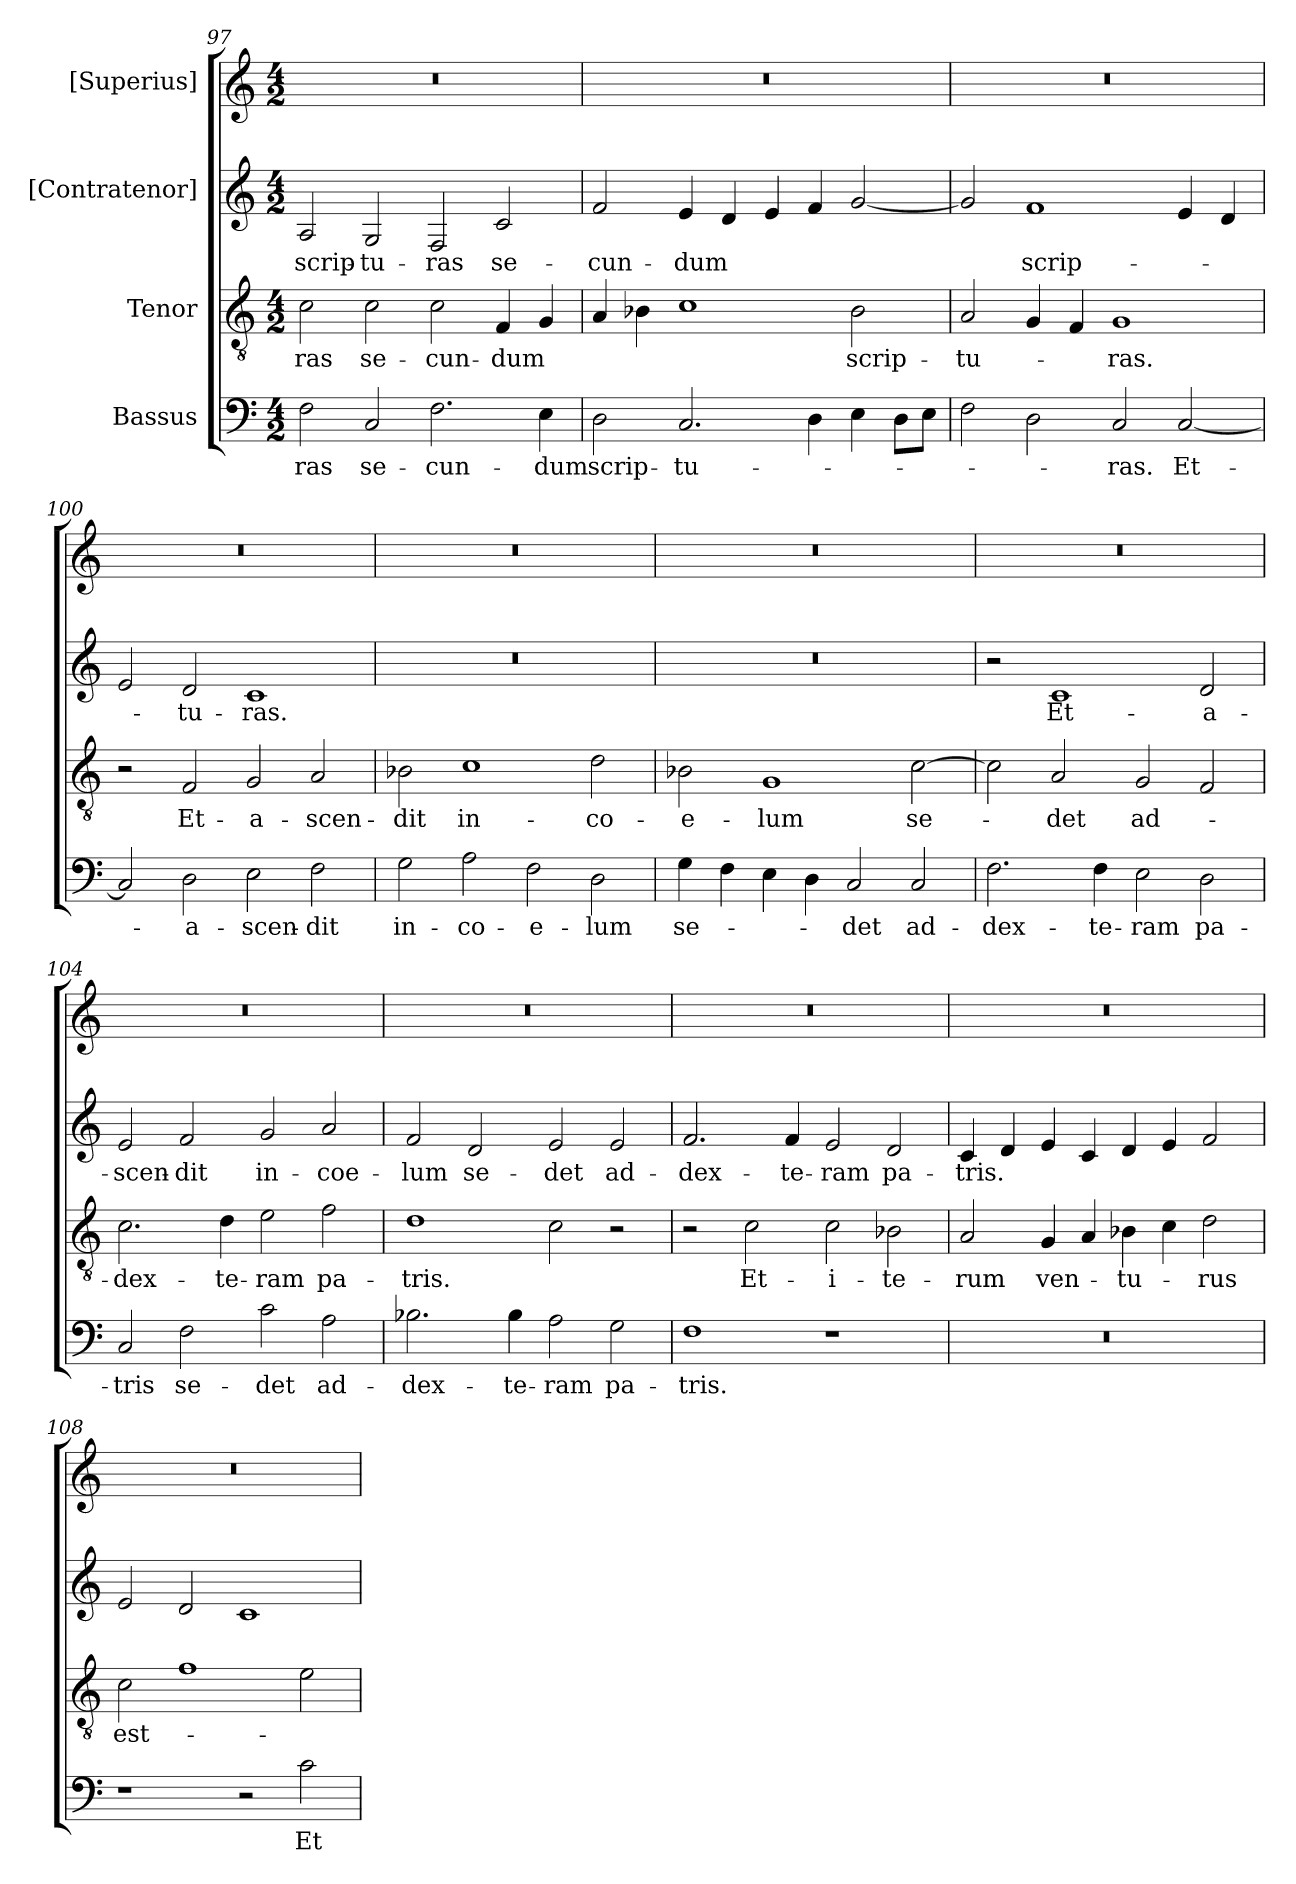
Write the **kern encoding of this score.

**kern	**text	**kern	**text	**kern	**text	**kern
*part4	*part4	*part3	*part3	*part2	*part2	*part1
*staff4	*staff4	*staff3	*staff3	*staff2	*staff2	*staff1
*I"Bassus	*	*I"Tenor	*	*I"[Contratenor]	*	*I"[Superius]
*clefF4	*	*clefGv2	*	*clefG2	*	*clefG2
*k[]	*	*k[]	*	*k[]	*	*k[]
*M4/2	*	*M4/2	*	*M4/2	*	*M4/2
=97	=97	=97	=97	=97	=97	=97
2F\	-ras	2c\	-ras	2A/	scrip-	0r
2C/	se-	2c\	se-	2G/	-tu-	.
2.F\	-cun-	2c\	-cun-	2F/	-ras	.
.	.	4F/	-dum	2c/	se-	.
4E\	-dum	4G/	.	.	.	.
=98	=98	=98	=98	=98	=98	=98
2D\	scrip-	4A/	.	2f/	-cun-	0r
.	.	4B-X\	.	.	.	.
2.C/	-tu-	1c\	.	4e/	-dum	.
.	.	.	.	4d/	.	.
.	.	.	.	4e/	.	.
4D\	.	.	.	4f/	.	.
4E\	.	2B-\	scrip-	[2g/	.	.
8D\L	.	.	.	.	.	.
8E\J	.	.	.	.	.	.
=99	=99	=99	=99	=99	=99	=99
2F\	.	2A/	-tu-	2g/]	.	0r
2D\	.	4G/	.	1f/	scrip-	.
.	.	4F/	.	.	.	.
2C/	-ras.	1G/	-ras.	.	.	.
[2C/	Et-	.	.	4e/	.	.
.	.	.	.	4d/	.	.
=100	=100	=100	=100	=100	=100	=100
2C/]	.	2r	.	2e/	.	0r
2D\	a-	2F/	Et-	2d/	-tu-	.
2E\	-scen-	2G/	a-	1c/	-ras.	.
2F\	-dit	2A/	-scen-	.	.	.
=101	=101	=101	=101	=101	=101	=101
2G\	in-	2B-X\	-dit	0r	.	0r
2A\	co-	1c\	in-	.	.	.
2F\	-e-	.	.	.	.	.
2D\	-lum	2d\	co-	.	.	.
=102	=102	=102	=102	=102	=102	=102
4G\	se-	2B-X\	-e-	0r	.	0r
4F\	.	.	.	.	.	.
4E\	.	1G/	-lum	.	.	.
4D\	.	.	.	.	.	.
2C/	-det	.	.	.	.	.
2C/	ad-	[2c\	se-	.	.	.
=103	=103	=103	=103	=103	=103	=103
2.F\	dex-	2c\]	.	2r	.	0r
.	.	2A/	-det	1c/	Et-	.
4F\	-te-	.	.	.	.	.
2E\	-ram	2G/	ad-	.	.	.
2D\	pa-	2F/	.	2d/	a-	.
=104	=104	=104	=104	=104	=104	=104
2C/	-tris	2.c\	dex-	2e/	-scen-	0r
2F\	se-	.	.	2f/	-dit	.
.	.	4d\	-te-	.	.	.
2c\	-det	2e\	-ram	2g/	in-	.
2A\	ad-	2f\	pa-	2a/	coe-	.
=105	=105	=105	=105	=105	=105	=105
2.B-X\	dex-	1d\	-tris.	2f/	-lum	0r
.	.	.	.	2d/	se-	.
4B-\	-te-	.	.	.	.	.
2A\	-ram	2c\	.	2e/	-det	.
2G\	pa-	2r	.	2e/	ad-	.
=106	=106	=106	=106	=106	=106	=106
1F\	-tris.	2r	.	2.f/	dex-	0r
.	.	2c\	Et-	.	.	.
.	.	.	.	4f/	-te-	.
1r	.	2c\	i-	2e/	-ram	.
.	.	2B-X\	-te-	2d/	pa-	.
=107	=107	=107	=107	=107	=107	=107
0r	.	2A/	-rum	4c/	-tris.	0r
.	.	.	.	4d/	.	.
.	.	4G/	ven-	4e/	.	.
.	.	4A/	.	4c/	.	.
.	.	4B-X\	-tu-	4d/	.	.
.	.	4c\	.	4e/	.	.
.	.	2d\	-rus	2f/	.	.
=108	=108	=108	=108	=108	=108	=108
1r	.	2c\	est-	2e/	.	0r
.	.	1f\	.	2d/	.	.
2r	.	.	.	1c/	.	.
2c\	Et-	2e\	.	.	.	.
=	=	=	=	=	=	=
*-	*-	*-	*-	*-	*-	*-
